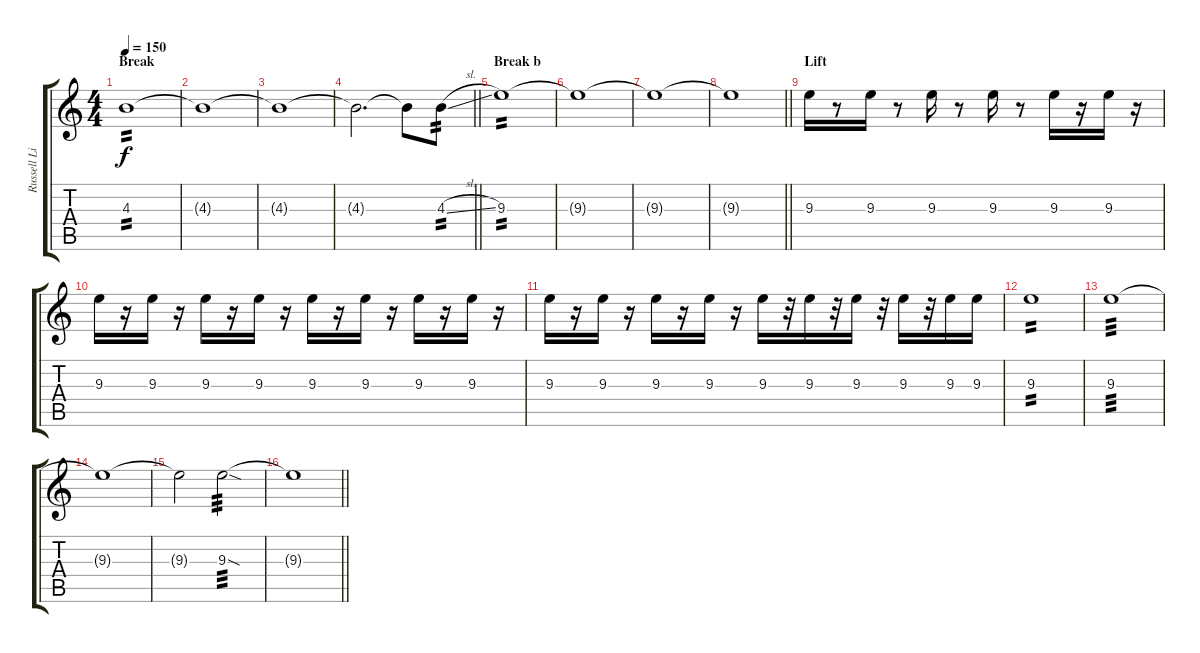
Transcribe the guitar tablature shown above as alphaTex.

\track ("Russell Lissack" "Russell Li") {instrument electricguitarmuted}
\staff {score tabs}
\tuning (E4 B3 G3 D3 A2 E2) {hide}
\ts (4 4)
\section ("" "Break")
\tempo 150
\clef g2
\ks c
4.3.1{tp 2 dy f volume 14} |
4.3{t}.1 |
4.3{t}.1 |
\barLineRight lightlight
4.3{t}.2{d} 4.3{t}.8 4.3{sl}.8{tp 2} |
\section ("" "Break b")
9.3.1{tp 2} |
9.3{t}.1 |
9.3{t}.1 |
\barLineRight lightlight
9.3{t}.1 |
\section ("" "Lift")
9.3.16 r.8 9.3.16 r.8 9.3.16 r.8 9.3.16 r.8 9.3.16 r.16 9.3.16 r.16 |
9.3.16 r.16 9.3.16 r.16 9.3.16 r.16 9.3.16 r.16 9.3.16 r.16 9.3.16 r.16 9.3.16 r.16 9.3.16 r.16 |
9.3.16 r.16 9.3.16 r.16 9.3.16 r.16 9.3.16 r.16 9.3.16 r.32 9.3.16 r.32 9.3.16 r.32 9.3.16 r.32 9.3.16 9.3.16 |
9.3.1{tp 2} |
9.3.1{tp 3} |
9.3{t}.1 |
9.3{t}.2 9.3{sod}.2{tp 3} |
\barLineRight lightlight
9.3{t}.1
